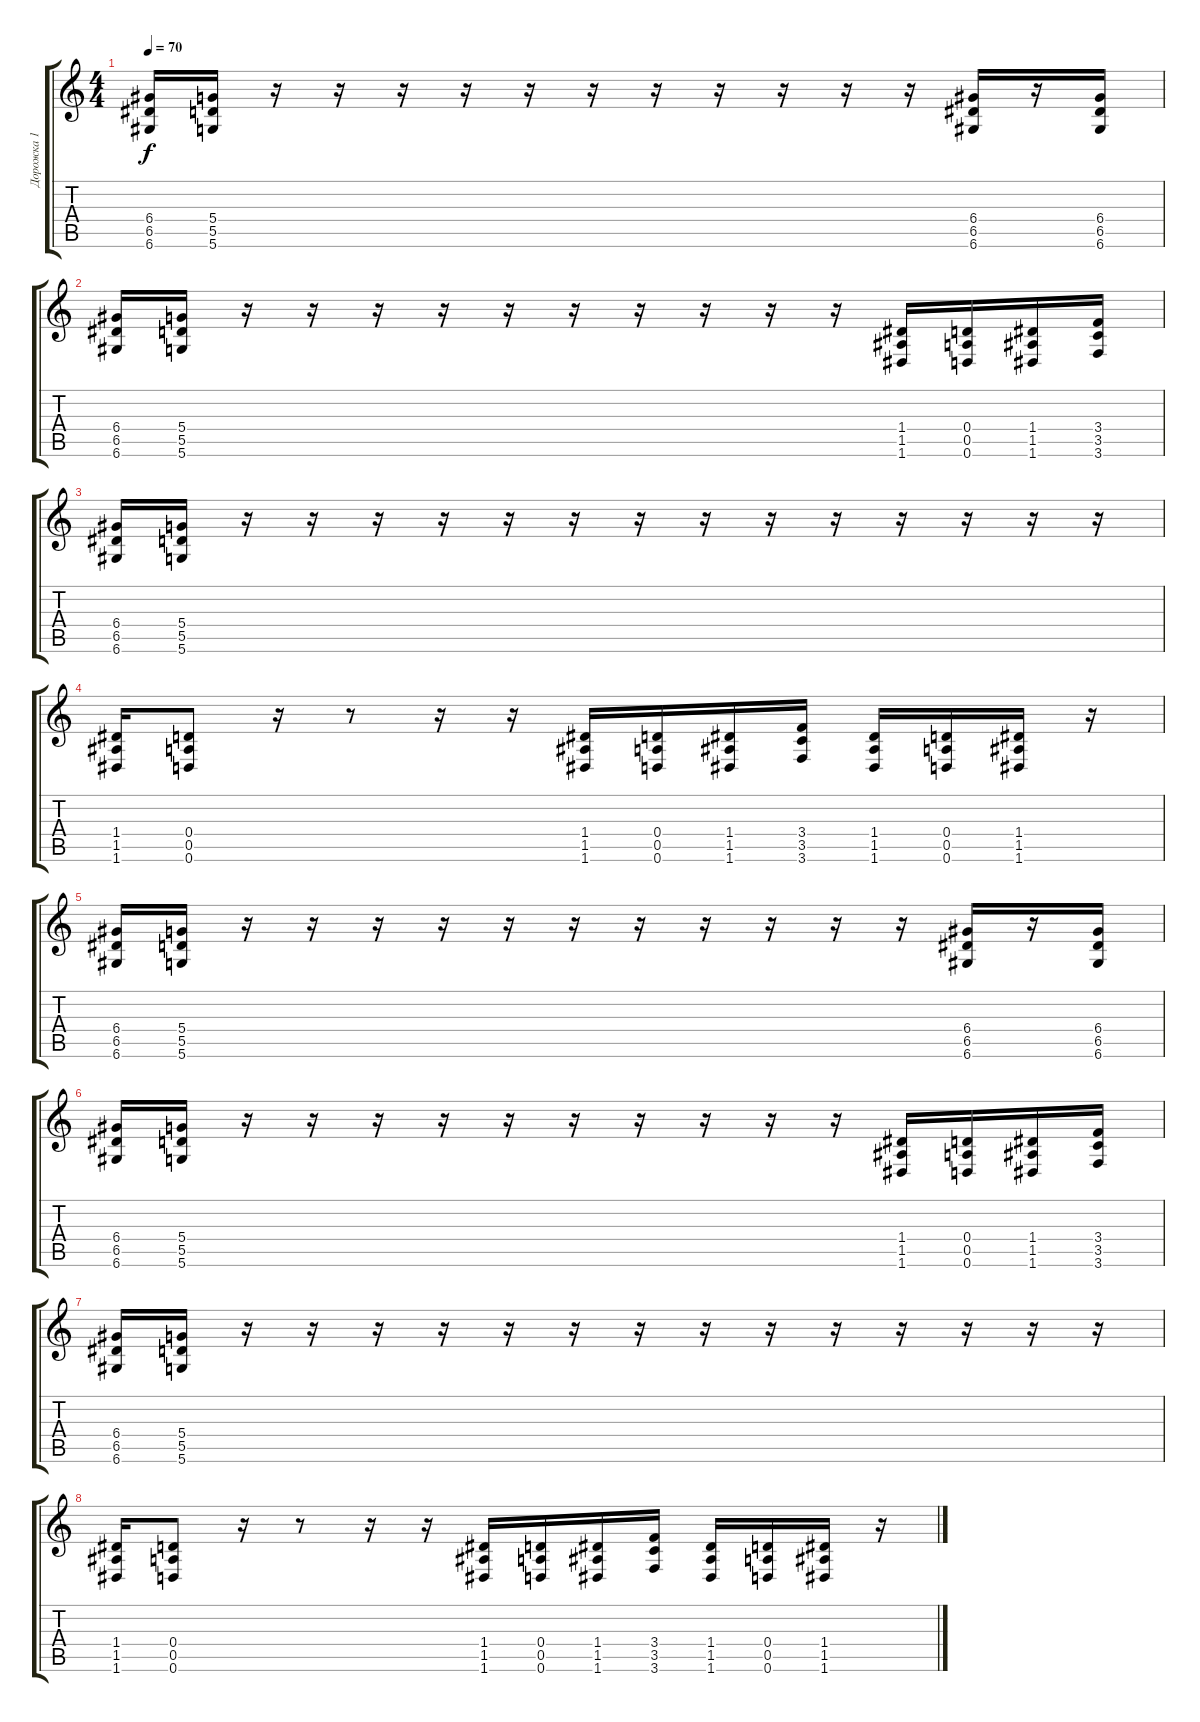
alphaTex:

\track ("Дорожка 1" "Дорожка 1") {instrument overdrivenguitar}
\staff {score tabs}
\tuning (E4 B3 G3 D3 A2 D2) {hide}
\ts (4 4)
\tempo 70
\clef g2
\ks c
(6.4 6.5 6.6).16{dy f} (5.4 5.5 5.6).16 r.16 r.16 r.16 r.16 r.16 r.16 r.16 r.16 r.16 r.16 r.16 (6.4 6.5 6.6).16 r.16 (6.4 6.5 6.6).16 |
(6.4 6.5 6.6).16 (5.4 5.5 5.6).16 r.16 r.16 r.16 r.16 r.16 r.16 r.16 r.16 r.16 r.16 (1.4 1.5 1.6).16 (0.4 0.5 0.6).16 (1.4 1.5 1.6).16 (3.4 3.5 3.6).16 |
(6.4 6.5 6.6).16 (5.4 5.5 5.6).16 r.16 r.16 r.16 r.16 r.16 r.16 r.16 r.16 r.16 r.16 r.16 r.16 r.16 r.16 |
(1.4 1.5 1.6).16 (0.4 0.5 0.6).8 r.16 r.8 r.16 r.16 (1.4 1.5 1.6).16 (0.4 0.5 0.6).16 (1.4 1.5 1.6).16 (3.4 3.5 3.6).16 (1.4 1.5 1.6).16 (0.4 0.5 0.6).16 (1.4 1.5 1.6).16 r.16 |
(6.4 6.5 6.6).16 (5.4 5.5 5.6).16 r.16 r.16 r.16 r.16 r.16 r.16 r.16 r.16 r.16 r.16 r.16 (6.4 6.5 6.6).16 r.16 (6.4 6.5 6.6).16 |
(6.4 6.5 6.6).16 (5.4 5.5 5.6).16 r.16 r.16 r.16 r.16 r.16 r.16 r.16 r.16 r.16 r.16 (1.4 1.5 1.6).16 (0.4 0.5 0.6).16 (1.4 1.5 1.6).16 (3.4 3.5 3.6).16 |
(6.4 6.5 6.6).16 (5.4 5.5 5.6).16 r.16 r.16 r.16 r.16 r.16 r.16 r.16 r.16 r.16 r.16 r.16 r.16 r.16 r.16 |
(1.4 1.5 1.6).16 (0.4 0.5 0.6).8 r.16 r.8 r.16 r.16 (1.4 1.5 1.6).16 (0.4 0.5 0.6).16 (1.4 1.5 1.6).16 (3.4 3.5 3.6).16 (1.4 1.5 1.6).16 (0.4 0.5 0.6).16 (1.4 1.5 1.6).16 r.16
